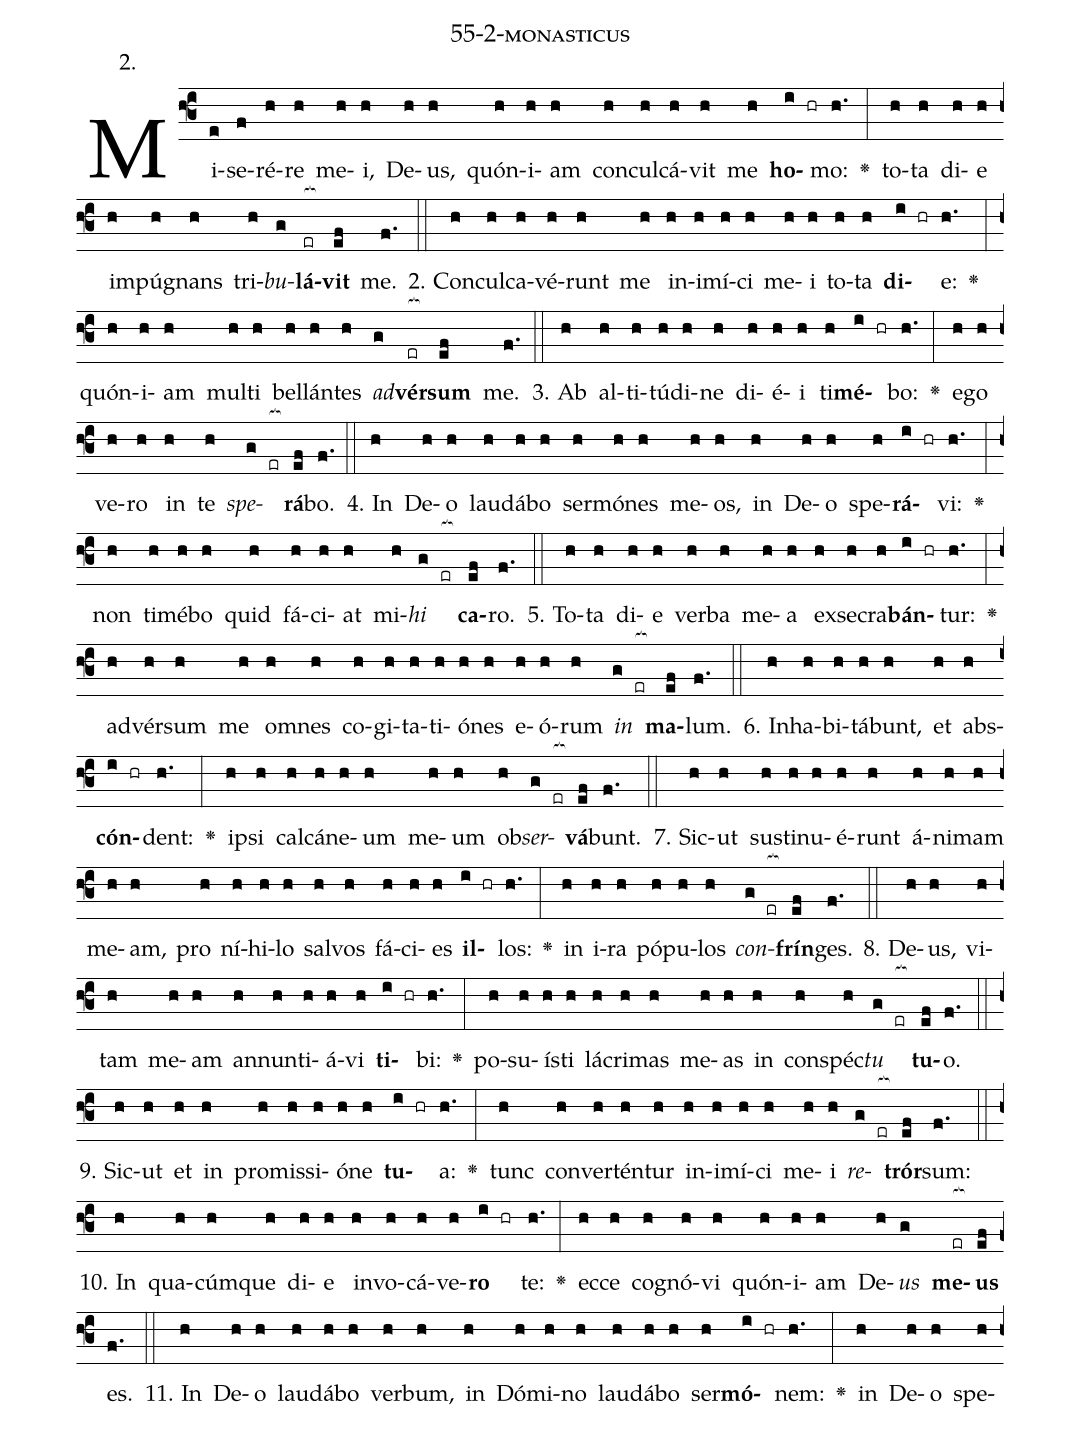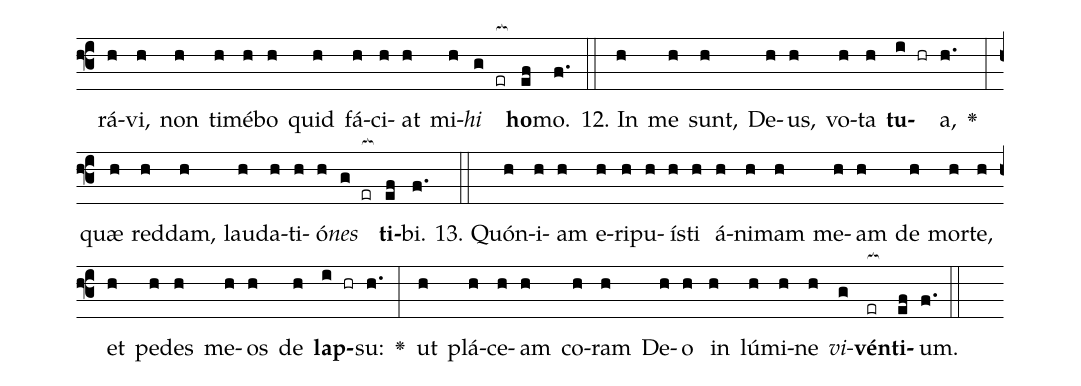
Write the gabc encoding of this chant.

name: 55-2-monasticus;
annotation: 2.;
%%
(f3)Mi(e)se(f)ré(h)re(h) me(h)i,(h) De(h)us,(h) quón(h)i(h)am(h) con(h)cul(h)cá(h)vit(h) me(h) <b>ho</b>(i hr)mo:(h.) <v>\greheightstar</v>(:) to(h)ta(h) di(h)e(h) im(h)pú(h)gnans(h) tri(h)<i>bu</i>(g)<b>lá</b>(er[ocb:1{])<b>vit</b>(ef[ocb:0}]) me.(f.) (::)
2. Con(h)cul(h)ca(h)vé(h)runt(h) me(h) in(h)i(h)mí(h)ci(h) me(h)i(h) to(h)ta(h) <b>di</b>(i hr)e:(h.) <v>\greheightstar</v>(:) quón(h)i(h)am(h) mul(h)ti(h) bel(h)lán(h)tes(h) <i>ad</i>(g)<b>vér</b>(er[ocb:1{])<b>sum</b>(ef[ocb:0}]) me.(f.) (::)
3. Ab(h) al(h)ti(h)tú(h)di(h)ne(h) di(h)é(h)i(h) ti(h)<b>mé</b>(i hr)bo:(h.) <v>\greheightstar</v>(:) e(h)go(h) ve(h)ro(h) in(h) te(h) <i>spe</i>(g er[ocb:1{])<b>rá</b>(ef[ocb:0}])bo.(f.) (::)
4. In(h) De(h)o(h) lau(h)dá(h)bo(h) ser(h)mó(h)nes(h) me(h)os,(h) in(h) De(h)o(h) spe(h)<b>rá</b>(i hr)vi:(h.) <v>\greheightstar</v>(:) non(h) ti(h)mé(h)bo(h) quid(h) fá(h)ci(h)at(h) mi(h)<i>hi</i>(g er[ocb:1{]) <b>ca</b>(ef[ocb:0}])ro.(f.) (::)
5. To(h)ta(h) di(h)e(h) ver(h)ba(h) me(h)a(h) ex(h)se(h)cra(h)<b>bán</b>(i hr)tur:(h.) <v>\greheightstar</v>(:) ad(h)vér(h)sum(h) me(h) om(h)nes(h) co(h)gi(h)ta(h)ti(h)ó(h)nes(h) e(h)ó(h)rum(h) <i>in</i>(g er[ocb:1{]) <b>ma</b>(ef[ocb:0}])lum.(f.) (::)
6. In(h)ha(h)bi(h)tá(h)bunt,(h) et(h) abs(h)<b>cón</b>(i hr)dent:(h.) <v>\greheightstar</v>(:) ip(h)si(h) cal(h)cá(h)ne(h)um(h) me(h)um(h) ob(h)<i>ser</i>(g er[ocb:1{])<b>vá</b>(ef[ocb:0}])bunt.(f.) (::)
7. Sic(h)ut(h) sus(h)ti(h)nu(h)é(h)runt(h) á(h)ni(h)mam(h) me(h)am,(h) pro(h) ní(h)hi(h)lo(h) sal(h)vos(h) fá(h)ci(h)es(h) <b>il</b>(i hr)los:(h.) <v>\greheightstar</v>(:) in(h) i(h)ra(h) pó(h)pu(h)los(h) <i>con</i>(g er[ocb:1{])<b>frín</b>(ef[ocb:0}])ges.(f.) (::)
8. De(h)us,(h) vi(h)tam(h) me(h)am(h) an(h)nun(h)ti(h)á(h)vi(h) <b>ti</b>(i hr)bi:(h.) <v>\greheightstar</v>(:) po(h)su(h)ís(h)ti(h) lá(h)cri(h)mas(h) me(h)as(h) in(h) con(h)spéc(h)<i>tu</i>(g er[ocb:1{]) <b>tu</b>(ef[ocb:0}])o.(f.) (::)
9. Sic(h)ut(h) et(h) in(h) pro(h)mis(h)si(h)ó(h)ne(h) <b>tu</b>(i hr)a:(h.) <v>\greheightstar</v>(:) tunc(h) con(h)ver(h)tén(h)tur(h) in(h)i(h)mí(h)ci(h) me(h)i(h) <i>re</i>(g er[ocb:1{])<b>trór</b>(ef[ocb:0}])sum:(f.) (::)
10. In(h) qua(h)cúm(h)que(h) di(h)e(h) in(h)vo(h)cá(h)ve(h)<b>ro</b>(i hr) te:(h.) <v>\greheightstar</v>(:) ec(h)ce(h) co(h)gnó(h)vi(h) quón(h)i(h)am(h) De(h)<i>us</i>(g) <b>me</b>(er[ocb:1{])<b>us</b>(ef[ocb:0}]) es.(f.) (::)
11. In(h) De(h)o(h) lau(h)dá(h)bo(h) ver(h)bum,(h) in(h) Dó(h)mi(h)no(h) lau(h)dá(h)bo(h) ser(h)<b>mó</b>(i hr)nem:(h.) <v>\greheightstar</v>(:) in(h) De(h)o(h) spe(h)rá(h)vi,(h) non(h) ti(h)mé(h)bo(h) quid(h) fá(h)ci(h)at(h) mi(h)<i>hi</i>(g er[ocb:1{]) <b>ho</b>(ef[ocb:0}])mo.(f.) (::)
12. In(h) me(h) sunt,(h) De(h)us,(h) vo(h)ta(h) <b>tu</b>(i hr)a,(h.) <v>\greheightstar</v>(:) quæ(h) red(h)dam,(h) lau(h)da(h)ti(h)ó(h)<i>nes</i>(g er[ocb:1{]) <b>ti</b>(ef[ocb:0}])bi.(f.) (::)
13. Quón(h)i(h)am(h) e(h)ri(h)pu(h)ís(h)ti(h) á(h)ni(h)mam(h) me(h)am(h) de(h) mor(h)te,(h) et(h) pe(h)des(h) me(h)os(h) de(h) <b>lap</b>(i hr)su:(h.) <v>\greheightstar</v>(:) ut(h) plá(h)ce(h)am(h) co(h)ram(h) De(h)o(h) in(h) lú(h)mi(h)ne(h) <i>vi</i>(g)<b>vén</b>(er[ocb:1{])<b>ti</b>(ef[ocb:0}])um.(f.) (::)
